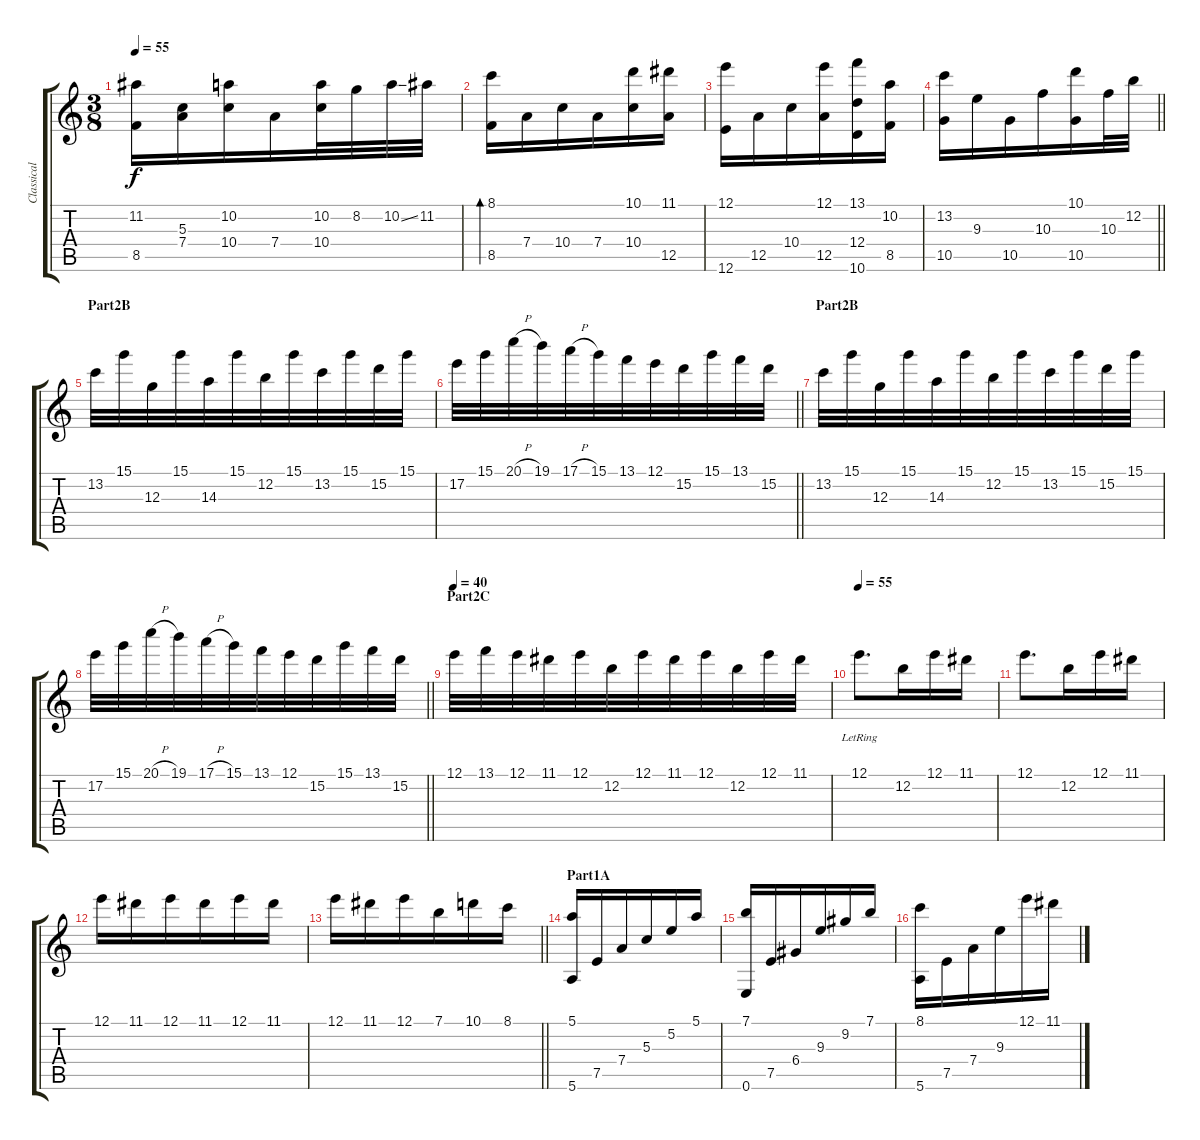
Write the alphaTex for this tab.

\track ("Classical Guitar" "Classical ") {instrument acousticguitarnylon}
\staff {score tabs}
\tuning (E4 B3 G3 D3 A2 E2) {hide}
\ts (3 8)
\tempo 55
\clef g2
\ks c
(11.2 8.5).16{dy f} (5.3 7.4).16 (10.2 10.4).16 7.4.16 (10.2 10.4).32 8.2.32 10.2{ss}.32 11.2.32 |
(8.1 8.5).16{bd 60} 7.4.16 10.4.16 7.4.16 (10.1 10.4).16 (11.1 12.5).16 |
(12.1 12.6).16 12.5.16 10.4.16 (12.1 12.5).16 (13.1 12.4 10.6).16 (10.2 8.5).16 |
\barLineRight lightlight
(13.2 10.5).16 9.3.16 10.5.16 10.3.16 (10.1 10.5).16 10.3.32 12.2.32 |
\section ("" "Part2B")
13.2.32 15.1.32 12.3.32 15.1.32 14.3.32 15.1.32 12.2.32 15.1.32 13.2.32 15.1.32 15.2.32 15.1.32 |
\barLineRight lightlight
17.2.32 15.1.32 20.1{h}.32 19.1.32 17.1{h}.32 15.1.32 13.1.32 12.1.32 15.2.32 15.1.32 13.1.32 15.2.32 |
\section ("" "Part2B")
13.2.32 15.1.32 12.3.32 15.1.32 14.3.32 15.1.32 12.2.32 15.1.32 13.2.32 15.1.32 15.2.32 15.1.32 |
\barLineRight lightlight
17.2.32 15.1.32 20.1{h}.32 19.1.32 17.1{h}.32 15.1.32 13.1.32 12.1.32 15.2.32 15.1.32 13.1.32 15.2.32 |
\section ("" "Part2C")
\tempo 40
12.1.32 13.1.32 12.1.32 11.1.32 12.1.32 12.2.32 12.1.32 11.1.32 12.1.32 12.2.32 12.1.32 11.1.32 |
\tempo 55
12.1{lr}.8{d} 12.2.16 12.1.16 11.1.16 |
12.1.8{d} 12.2.16 12.1.16 11.1.16 |
12.1.16 11.1.16 12.1.16 11.1.16 12.1.16 11.1.16 |
\barLineRight lightlight
12.1.16 11.1.16 12.1.16 7.1.16 10.1.16 8.1.16 |
\section ("" "Part1A")
(5.1 5.6).16 7.5.16 7.4.16 5.3.16 5.2.16 5.1.16 |
(7.1 0.6).16 7.5.16 6.4.16 9.3.16 9.2.16 7.1.16 |
(8.1 5.6).16 7.5.16 7.4.16 9.3.16 12.1.16 11.1.16
